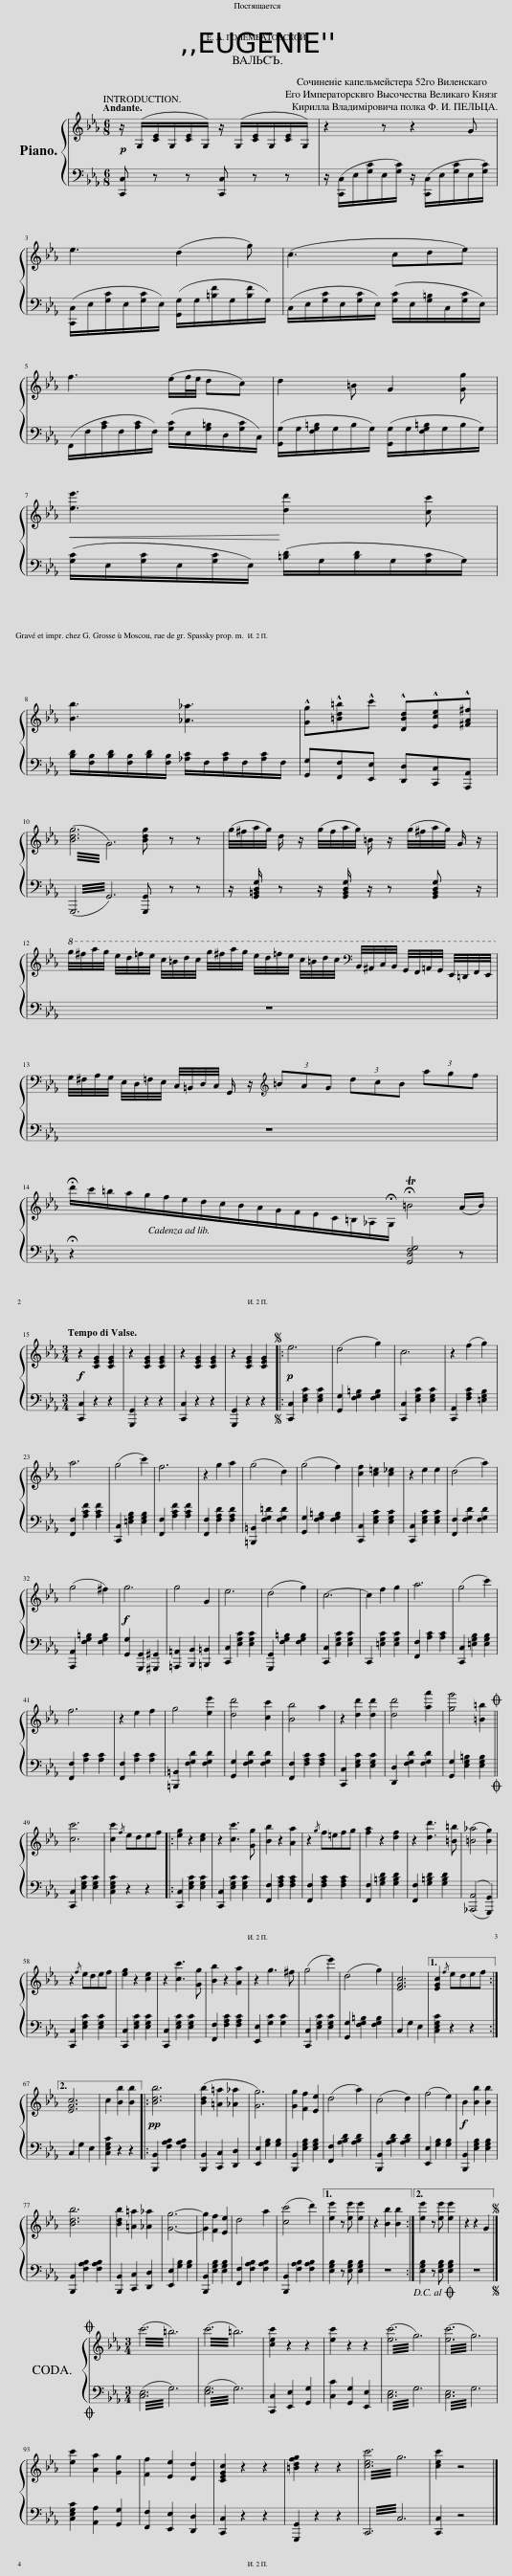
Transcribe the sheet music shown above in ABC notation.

X:1
%%score { 1 | 2 }
L:1/8
Q:1/4=100
M:6/8
I:linebreak $
K:Eb
V:1 treble
V:2 bass
V:1
!p! z/ (G,/[CE]/G,/[CE]/G,/) z/ (G,/[CE]/G,/[CE]/G,/) | z2 z z2 G |$ e3 (d2 g) | (c3 cde) |$ f3 (e/f/4e/4 dc) | %5
 d2 =B G2 [Gg] |$!<(! [ee']3!<)! [dd']2 [cc'] |$ [Bb]3 [_A_a]3 | !^![Gg]!^![=Bd=b]!^!c' !^![DBd]!^![Ece]!^![^FA^f] |$ (!///-![Bdg]3/2 G3/2) [Bdg] z z | %10
[Q:1/4=80] (g/4^f/4a/4g/4) d/ z/ (g/4f/4a/4g/4) =B/ z/ (g/4^f/4a/4g/4) G/ z/ |$!8va(! g'/4^f'/4a'/4g'/4 e'/4d'/4=f'/4e'/4 c'/4=b/4d'/4c'/4 g'/4^f'/4a'/4g'/4 e'/4d'/4=f'/4e'/4 c'/4=b/4d'/4c'/4[K:bass] B,/4^A,/4C/4B,/4 G,/4F,/4=A,/4G,/4 E,/4=D,/4F,/4E,/4!8va)! |$ G,/4^F,/4A,/4G,/4 E,/4D,/4=F,/4E,/4 C,/4=B,,/4D,/4C,/4 G,,/ z/[K:treble][Q:1/4=100] (3=BAG (3dcB (3agf |$ !fermata!d'/c'/=b/a/g/f/e/d/c/B/A/G/F/E/C/=B,/_A,/!fermata!G,/ !trill(!!fermata!T=B4!trill)! (A/B/) |$[M:3/4][Q:1/4=140]!f! z2 [CEG]2 [CEG]2 | %15
 z2 [CEG]2 [CEG]2 | z2 [CEG]2 [CEG]2 | z2 [CEG]2 [CEG]2 |:S!p! e6 | (d4 g2) | %20
 c6 | z2 (f2 g2) |$ a6 | (g4 c'2) | f6 | %25
 z2 g2 a2 | (g4 d2) | (g4 f2) | [cf]2 [c=e]2 [c_e]2 | z2 e2 e2 | %30
 (d4 a2) |$ (g4 ^f2) |!f! g6 | g4 G2 | e6 | %35
 (d4 g2) | c6- | c2 f2 g2 | a6 | (g4 c'2) |$ %40
 f6 | z2 e2 f2 | g4 [ee']2 | [dd']4 [cc']2 | [Bb]4 a2 | %45
 z2 [dd']2 [dd']2 | [dd']4 [aa']2 | [gg']4 [=B=b]2!dacoda! ||$ [cc']6 | [cc']2{/f} edef |: %50
 [eg]2 z2 [ce]2 | z2 [cc']3 [Gg] | [Bb]2 z2 [Aa]2 | z2{/g} f=efg | [fa]2 z2 [df]2 | %55
 z2 [dd']3 [=B=b] | ([=B_a]4 [Bg]2) |$ z2{/f} edef | [eg]2 z2 [ce]2 | z2 [cc']3 [Gg] | %60
 [Bb]2 z2 [Aa]2 | z2 g3 ^f | (g4 e'2) | (d4 g2) | [EGc]6 |1 %65
 [EGc]2{/f} edef :|2$ [EGc]6 | c2 [Bb]2 [Bb]2 |:!pp! [Bdb]6 | ([Bdb]2 [=A=a]2 [_A_a]2 | %70
 [Gg]6) | [Gg]2 [Ff]2 [Ee]2 | (d4 a2) | (c4 d2) | (f4 e2) | %75
!f! B2 [Bb]2 [Bb]2 |$ [Bdb]6 | [Bdb]2 [=A=a]2 [_A_a]2 | [Gg]6- | [Gg]2 [Ff]2 [Ee]2 | %80
 d4 a2 | ([cc']4 d'2) |1 [ee']2 z [ee'] [ee']2 | z2 [Bb]2 [Bb]2 :|2 [ee']2 z [ee'] [ee']2 | %85
 z2 z2 G2!D.C.! |]$[M:3/4]O (!///-!c'3 =b3) | (!///-!c'3 =b3) | [cec']2 z2 z2 | [ec']2 z2 z2 | %90
 (!///-![ec']3 g3) | (!///-![ec']3 g3) |$ [ec']2 [Aa]2 [Gg]2 | [Ff]2 [Ee]2 [Dd]2 | [CEGc]2 z2 z2 | %95
 [=Bdfg]2 z2 z2 | !///-![cec']3 g3 | [cec']2 z4 |] %98
V:2
 [C,,C,] z z [C,,C,] z z | z/ ([C,,C,]/E,/[G,C]/E,/[G,C]/) z/ ([C,,C,]/E,/[G,C]/E,/[G,C]/) |$ ([C,,C,]/E,/[G,C]/E,/[G,C]/E,/) ([G,,G,]/G,/[=B,F]/G,/[B,F]/G,/) | (C,/E,/[G,C]/E,/[G,C]/E,/) ([G,C]/E,/[G,=B,]/C,/[G,C]/E,/) |$ (F,,/F,/[A,C]/F,/[A,C]/F,/) ([G,C]/E,/[G,=B,]/D,/[G,C]/C,/) | %5
 ([G,,G,]/G,/[F,G,=B,]/G,/B,/G,/) ([G,,G,]/G,/[F,G,=B,]/G,/B,/G,/) |$ ([G,C]/E,/[G,C]/E,/[G,C]/E,/) ([=B,D]/G,/[B,D]/G,/[G,C]/G,/) |$ [B,D]/[F,B,]/[B,D]/[F,B,]/[B,D]/[F,B,]/ [_A,C]/F,/[A,C]/F,/[A,C]/F,/ | [G,,G,][F,,F,][E,,E,] [D,,D,][C,,C,][A,,,A,,] |$ (!///-!G,,,3/2 G,,3/2) [G,,,G,,] z z | %10
 z/ [G,,=B,,D,G,]/ z z/ [G,,B,,D,G,]/ z/ z [G,,B,,D,G,] z/ |$ z8 x |$ z8 x2 |$ !fermata!z2 x7 [G,,D,F,G,]4 z |$[M:3/4] [C,,C,]2 z2 z2 | %15
 [G,,,G,,]2 z2 z2 | [C,,C,]2 z2 z2 | [G,,,G,,]2 z2 z2 |: [C,,C,]2 [E,G,C]2 [E,G,C]2 | [G,,G,]2 [F,G,=B,]2 [F,G,B,]2 | %20
 [C,,C,]2 [E,G,C]2 [E,G,C]2 | [C,,A,,]2 [F,A,C]2 [=E,G,B,]2 |$ [F,,F,]2 [A,CF]2 [A,CF]2 | [C,,C,]2 [=E,G,B,]2 [E,G,B,]2 | [F,,F,]2 [A,CF]2 [A,CF]2 | %25
 [F,,F,]2 [F,A,D]2 [F,A,D]2 | [=B,,,=B,,]2 [F,G,=D]2 [F,G,D]2 | [G,,G,]2 [F,G,=B,]2 [F,G,B,]2 | [C,,C,]2 [E,G,C]2 [E,G,C]2 | [C,,C,]2 [E,G,C]2 [E,G,C]2 | %30
 [F,,F,]2 [F,G,D]2 [F,G,D]2 |$ [A,,,A,,]2 [F,G,=B,]2 [F,G,B,]2 | [G,,G,]2 [G,,,G,,]2 [^G,,,^G,,]2 | [=A,,,=A,,]2 [B,,,B,,]2 [=B,,,=B,,]2 | [C,,C,]2 [E,G,C]2 [E,G,C]2 | %35
 [G,,,G,,]2 [F,G,=B,]2 [F,G,B,]2 | [C,,C,]2 [E,G,C]2 [E,G,C]2 | C,,2 [=E,G,C]2 [E,G,C]2 | [F,,F,]2 [A,C]2 [A,C]2 | [C,,C,]2 [=E,G,B,]2 [E,G,B,]2 |$ %40
 [F,,F,]2 [A,C]2 [A,C]2 | [F,,F,]2 [A,C]2 [A,C]2 | [=B,,,=B,,]2 [F,G,D]2 [F,G,D]2 | [G,,G,]2 [F,G,D]2 [F,G,D]2 | [F,,F,]2 [F,A,C]2 [F,A,C]2 | %45
 [C,,C,]2 [E,G,C]2 [E,G,C]2 | [D,,D,]2 [F,G,D]2 [F,G,D]2 | [G,,G,]2 [E,G,=B,]2 [E,G,B,]2 ||$ [C,,C,]2 [E,G,C]2 [E,G,C]2 | [C,E,G,C]2 z2 z2 |: %50
 [C,,C,]2 [E,G,C]2 [E,G,C]2 | [C,,C,]2 [E,G,C]2 [E,G,C]2 | [F,,F,]2 [F,A,C]2 [F,A,C]2 | [F,,F,]2 [F,A,C]2 [F,A,C]2 | [F,,F,]2 [G,=B,D]2 [G,B,D]2 | %55
 [F,,F,]2 [G,=B,D]2 [G,B,D]2 | (([_A,,,A,,]4 [G,,,G,,]2)) |$ [C,,C,]2 [E,G,C]2 [E,G,C]2 | [C,,C,]2 [E,G,C]2 [E,G,C]2 | [C,,C,]2 [E,G,C]2 [E,G,C]2 | %60
 [F,,F,]2 [F,A,C]2 [F,A,C]2 | [E,,E,]2 [G,C]2 [G,C]2 | [C,,C,]2 [E,G,C]2 [E,G,C]2 | [G,,G,]2 [F,G,=B,]2 [F,G,B,]2 | C,2 G,2 E,2 |1 %65
 [C,E,G,C]2 z2 z2 :|2$ C,2 G,2 E,2 | [C,E,G,C]2 z2 z2 |: [B,,,B,,]2 [F,A,B,]2 [F,A,B,]2 | [B,,,B,,]2 [C,,C,]2 [D,,D,]2 | %70
 [E,,E,]2 [G,B,]2 [G,B,]2 | [B,,,B,,]2 [E,G,B,]2 [E,G,B,]2 | [F,,F,]2 [A,B,D]2 [A,B,D]2 | [B,,,B,,]2 [A,B,D]2 [A,B,D]2 | [E,,E,]2 [G,B,]2 [G,B,]2 | %75
 [B,,,B,,]2 [E,G,B,]2 [E,G,B,]2 |$ [B,,,B,,]2 [F,A,B,]2 [F,A,B,]2 | [B,,,B,,]2 [C,,C,]2 [D,,D,]2 | [E,,E,]2 [G,B,]2 [G,B,]2 | [B,,,B,,]2 [E,G,B,]2 [E,G,B,]2 | %80
 [F,,F,]2 [F,A,B,]2 [F,A,B,]2 | [B,,,B,,]2 [F,A,B,]2 [F,A,B,]2 |1 [E,G,B,]2 z [E,G,B,] [E,G,B,]2 | z6 :|2 [E,G,B,]2 z [E,G,B,] [E,G,B,]2 | %85
 z6 |]$[M:3/4] (!///-![C,E,]3 G,3) | (!///-![E,G,]3 G,3) | [C,,C,]2 [E,,E,]2 [G,,G,]2 | [C,C]2 [G,,G,]2 [E,,E,]2 | %90
 !///-![C,E,]3 G,3 | !///-![C,E,]3 G,3 |$ [C,E,G,C]2 [A,,A,]2 [G,,G,]2 | [F,,F,]2 [E,,E,]2 [D,,D,]2 | [C,,C,]2 z2 z2 | %95
 [G,,,G,,]2 z2 z2 | !///-!C,,3 C,3 | [C,,C,]2 z4 |] %98
